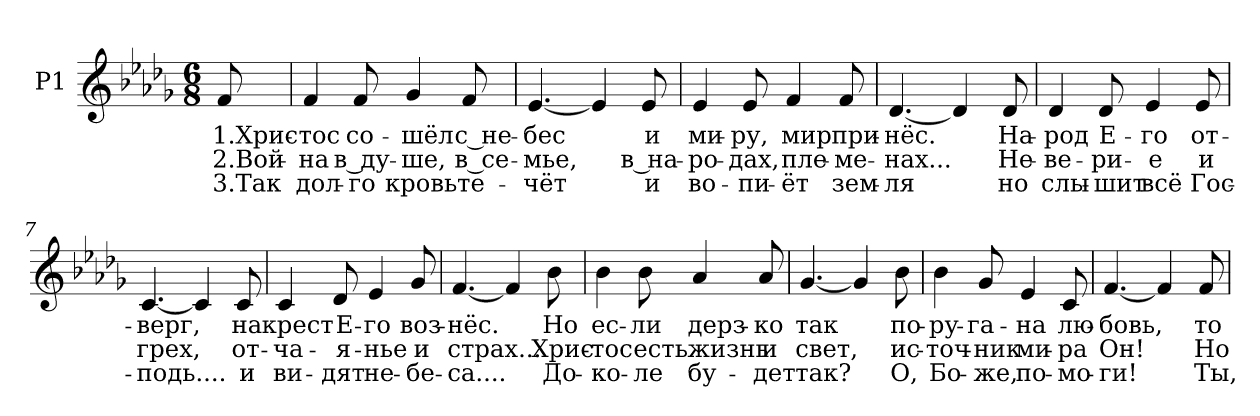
**kern	**text	**text	**text
*part1	*part1	*part1	*part1
*staff1	*staff1	*staff1	*staff1
*I"P1	*	*	*
!!LO:PB:g=z
*clefG2	*	*	*
*k[b-e-a-d-g-]	*	*	*
*b-:	*	*	*
*M6/8	*	*	*
=1	=1	=1	=1
!	!LO:LY:b:color=#000000	!LO:LY:b:color=#000000	!LO:LY:b:color=#000000
8fi/	1.Хрис-	2.Вой-	3.Так
=2	=2	=2	=2
!	!LO:LY:b:color=#000000	!LO:LY:b:color=#000000	!LO:LY:b:color=#000000
4fi/	-тос	-на	дол-
!	!LO:LY:b:color=#000000	!LO:LY:b:color=#000000	!LO:LY:b:color=#000000
8fi/	со-	в ду-	-го
!	!LO:LY:b:color=#000000	!LO:LY:b:color=#000000	!LO:LY:b:color=#000000
4g-i/	-шёл	-ше,	кровь
!	!LO:LY:b:color=#000000	!LO:LY:b:color=#000000	!LO:LY:b:color=#000000
8fi/	с не-	в се-	те-
=3	=3	=3	=3
!	!LO:LY:b:color=#000000	!LO:LY:b:color=#000000	!LO:LY:b:color=#000000
[<4.e-i/	-бес	-мье,	-чёт
4e-i/]	.	.	.
!	!LO:LY:b:color=#000000	!LO:LY:b:color=#000000	!LO:LY:b:color=#000000
8e-i/	и	в на-	и
=4	=4	=4	=4
!	!LO:LY:b:color=#000000	!LO:LY:b:color=#000000	!LO:LY:b:color=#000000
4e-i/	ми-	-ро-	во-
!	!LO:LY:b:color=#000000	!LO:LY:b:color=#000000	!LO:LY:b:color=#000000
8e-i/	-ру,	-дах,	-пи-
!	!LO:LY:b:color=#000000	!LO:LY:b:color=#000000	!LO:LY:b:color=#000000
4fi/	мир	пле-	-ёт
!	!LO:LY:b:color=#000000	!LO:LY:b:color=#000000	!LO:LY:b:color=#000000
8fi/	при-	-ме-	зем-
=5	=5	=5	=5
!	!LO:LY:b:color=#000000	!LO:LY:b:color=#000000	!LO:LY:b:color=#000000
[<4.d-i/	-нёс.	-нах...	-ля
4d-i/]	.	.	.
!	!LO:LY:b:color=#000000	!LO:LY:b:color=#000000	!LO:LY:b:color=#000000
8d-i/	На-	Не-	но
=6	=6	=6	=6
!	!LO:LY:b:color=#000000	!LO:LY:b:color=#000000	!LO:LY:b:color=#000000
4d-i/	-род	-ве-	слы-
!	!LO:LY:b:color=#000000	!LO:LY:b:color=#000000	!LO:LY:b:color=#000000
8d-i/	Е-	-ри-	-шит
!	!LO:LY:b:color=#000000	!LO:LY:b:color=#000000	!LO:LY:b:color=#000000
4e-i/	-го	-е	всё
!	!LO:LY:b:color=#000000	!LO:LY:b:color=#000000	!LO:LY:b:color=#000000
8e-i/	от-	и	Гос-
!!LO:LB:g=z
=7	=7	=7	=7
!	!LO:LY:b:color=#000000	!LO:LY:b:color=#000000	!LO:LY:b:color=#000000
[<4.ci/	-верг,	грех,	-подь....
4ci/]	.	.	.
!	!LO:LY:b:color=#000000	!LO:LY:b:color=#000000	!LO:LY:b:color=#000000
8ci/	на	от-	и
=8	=8	=8	=8
!	!LO:LY:b:color=#000000	!LO:LY:b:color=#000000	!LO:LY:b:color=#000000
4ci/	крест	-ча-	ви-
!	!LO:LY:b:color=#000000	!LO:LY:b:color=#000000	!LO:LY:b:color=#000000
8d-i/	Е-	-я-	-дят
!	!LO:LY:b:color=#000000	!LO:LY:b:color=#000000	!LO:LY:b:color=#000000
4e-i/	-го	-нье	не-
!	!LO:LY:b:color=#000000	!LO:LY:b:color=#000000	!LO:LY:b:color=#000000
8g-i/	воз-	и	-бе-
=9	=9	=9	=9
!	!LO:LY:b:color=#000000	!LO:LY:b:color=#000000	!LO:LY:b:color=#000000
[<4.fi/	-нёс.	страх...	-са....
4fi/]	.	.	.
!	!LO:LY:b:color=#000000	!LO:LY:b:color=#000000	!LO:LY:b:color=#000000
8b-i\	Но	Хрис-	До-
=10	=10	=10	=10
!	!LO:LY:b:color=#000000	!LO:LY:b:color=#000000	!LO:LY:b:color=#000000
4b-i\	ес-	-тос	-ко-
!	!LO:LY:b:color=#000000	!LO:LY:b:color=#000000	!LO:LY:b:color=#000000
8b-i\	-ли	есть	-ле
!	!LO:LY:b:color=#000000	!LO:LY:b:color=#000000	!LO:LY:b:color=#000000
4a-i/	дерз-	жизнь	бу-
!	!LO:LY:b:color=#000000	!LO:LY:b:color=#000000	!LO:LY:b:color=#000000
8a-i/	-ко	и	-дет
=11	=11	=11	=11
!	!LO:LY:b:color=#000000	!LO:LY:b:color=#000000	!LO:LY:b:color=#000000
[<4.g-i/	так	свет,	так?
4g-i/]	.	.	.
!	!LO:LY:b:color=#000000	!LO:LY:b:color=#000000	!LO:LY:b:color=#000000
8b-i\	по-	ис-	О,
!!LO:LB:g=z
=12	=12	=12	=12
!	!LO:LY:b:color=#000000	!LO:LY:b:color=#000000	!LO:LY:b:color=#000000
4b-i\	-ру-	-точ-	Бо-
!	!LO:LY:b:color=#000000	!LO:LY:b:color=#000000	!LO:LY:b:color=#000000
8g-i/	-га-	-ник	-же,
!	!LO:LY:b:color=#000000	!LO:LY:b:color=#000000	!LO:LY:b:color=#000000
4e-i/	-на	ми-	по-
!	!LO:LY:b:color=#000000	!LO:LY:b:color=#000000	!LO:LY:b:color=#000000
8ci/	лю-	-ра	-мо-
=13	=13	=13	=13
!	!LO:LY:b:color=#000000	!LO:LY:b:color=#000000	!LO:LY:b:color=#000000
[<4.fi/	-бовь,	Он!	-ги!
4fi/]	.	.	.
!	!LO:LY:b:color=#000000	!LO:LY:b:color=#000000	!LO:LY:b:color=#000000
8fi/	то	Но-	Ты,
=	=	=	=
*-	*-	*-	*-
